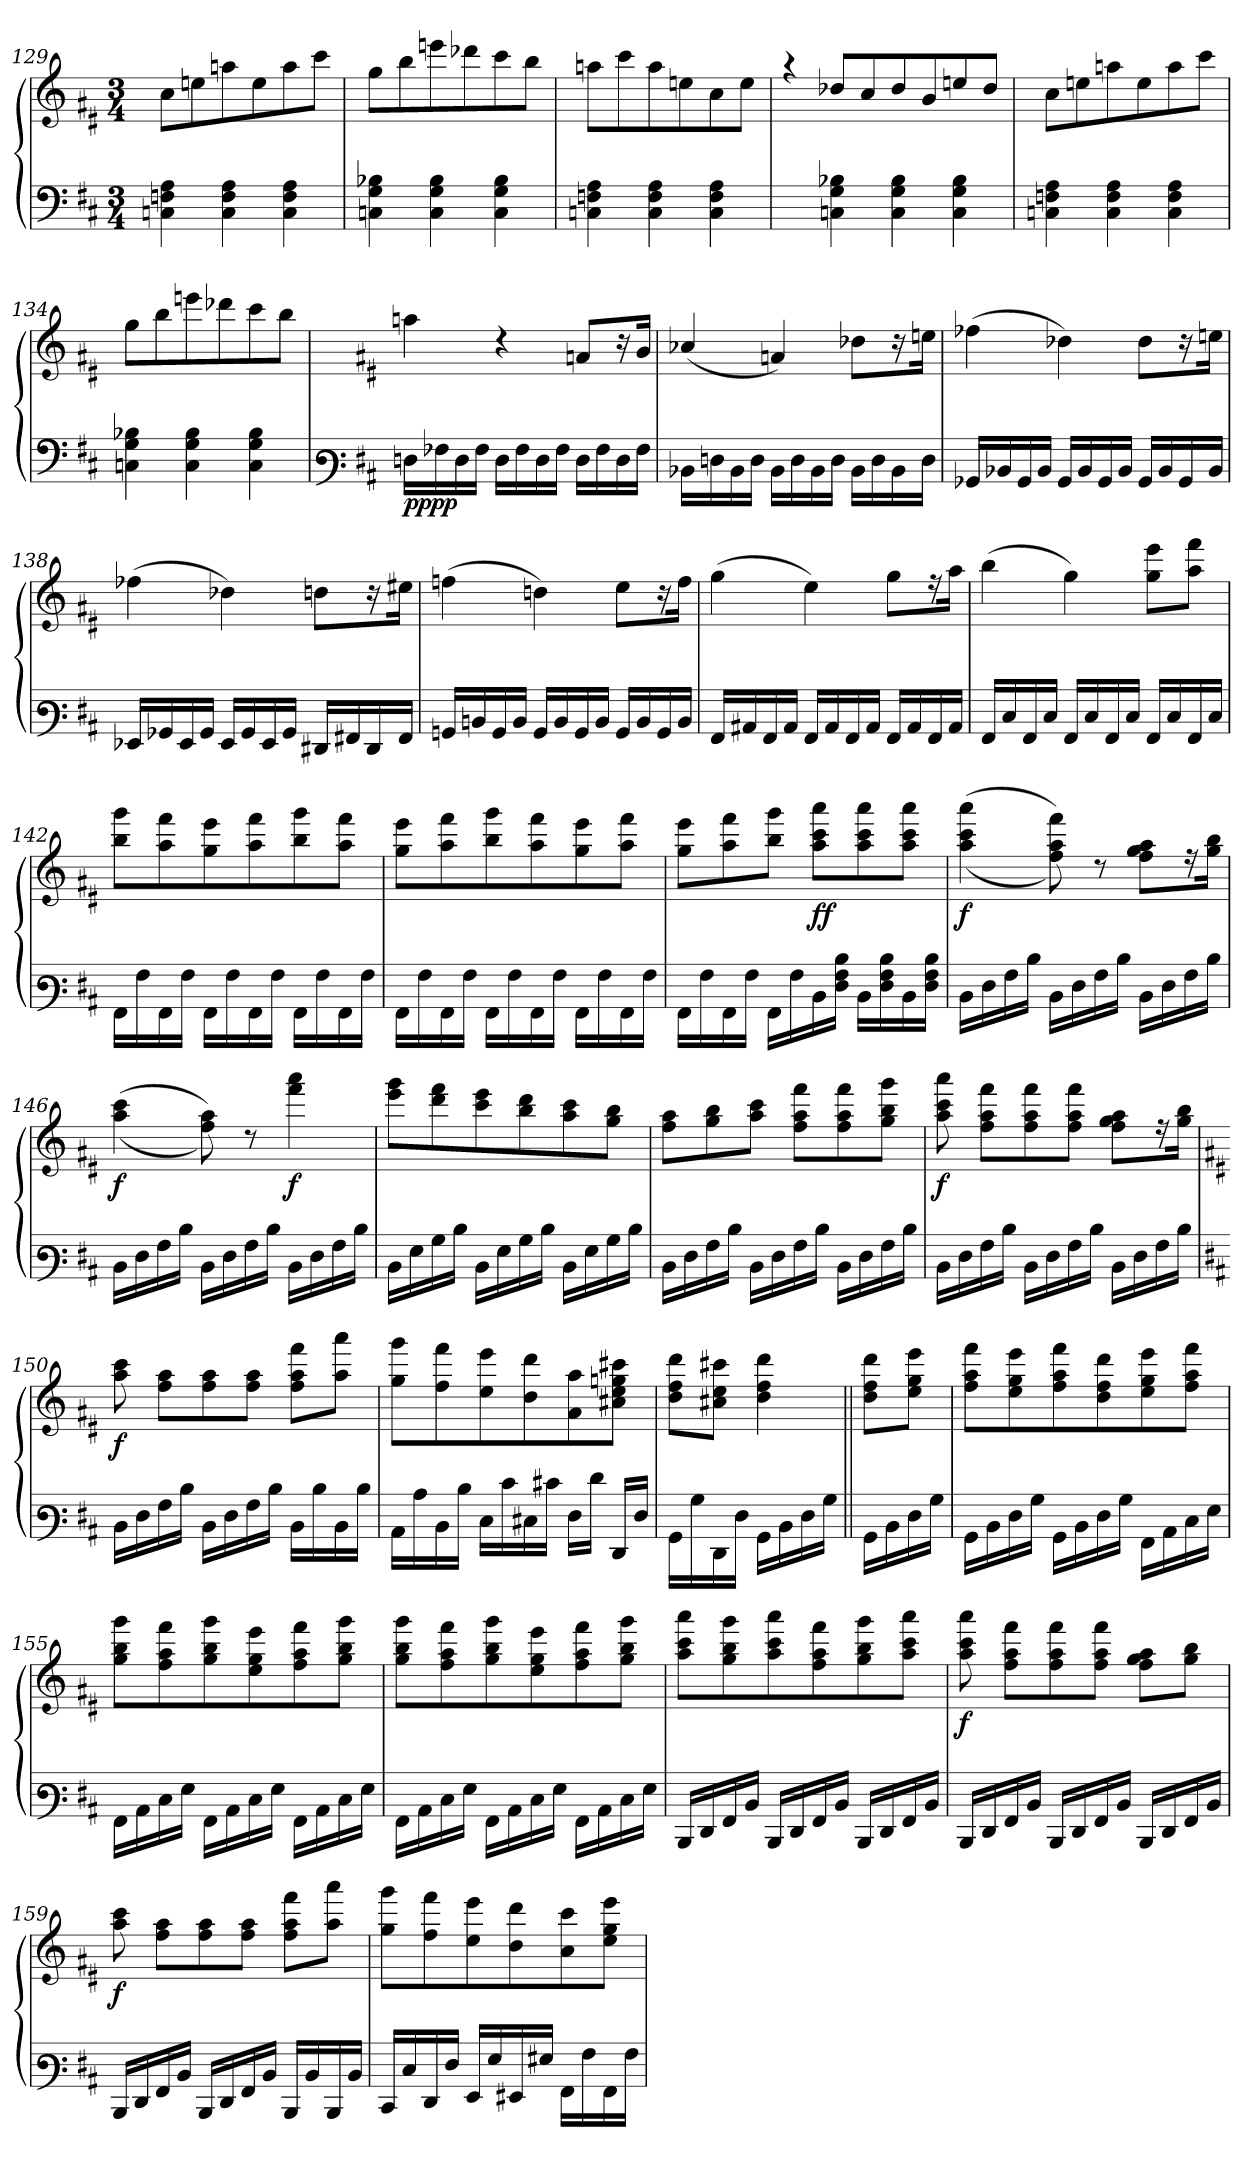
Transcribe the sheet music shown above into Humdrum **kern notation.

**kern	**kern	**dynam
*part1	*part1	*part1
*staff2	*staff1	*staff1/2
*clefF4	*clefG3	*
*k[f#c#]	*k[f#c#]	*
*M3/4	*M3/4	*
=129	=129	=129
4Cn\ 4Fn\ 4A\	8a\L	.
.	8ccn\	.
4C\ 4F\ 4A\	8ffn\	.
.	8cc\	.
4C\ 4F\ 4A\	8ff\	.
.	8aa\J	.
=130	=130	=130
4Cn\ 4G\ 4B-X\	8ee\L	.
.	8gg\	.
4C\ 4G\ 4B-\	8cccn\	.
.	8bb-X\	.
4C\ 4G\ 4B-\	8aa\	.
.	8gg\J	.
!!LO:LB:g=z
=131	=131	=131
4Cn\ 4Fn\ 4A\	8ffn\L	.
.	8aa\	.
4C\ 4F\ 4A\	8ff\	.
.	8ccn\	.
4C\ 4F\ 4A\	8a\	.
.	8cc\J	.
=132	=132	=132
4ryy	4ree	.
4Cn\ 4G\ 4B-X\	8b-X/L	.
.	8a/	.
4C\ 4G\ 4B-\	8b-/	.
.	8g/	.
4C\ 4G\ 4B-\	8ccn/	.
.	8b-/J	.
=133	=133	=133
4Cn\ 4Fn\ 4A\	8a\L	.
.	8ccn\	.
4C\ 4F\ 4A\	8ffn\	.
.	8cc\	.
4C\ 4F\ 4A\	8ff\	.
.	8aa\J	.
=134	=134	=134
4Cn\ 4G\ 4B-X\	8ee\L	.
.	8gg\	.
4C\ 4G\ 4B-\	8cccn\	.
.	8bb-X\	.
4C\ 4G\ 4B-\	8aa\	.
.	8gg\J	.
!!LO:PB:g=z
=135	=135	=135
*clefF3	*	*
*k[f#c#]	*k[f#c#]	*
!	!	!LO:DY:b=2
!	!	!LO:DY:n=1:b
16Fn\LL	4ffn\	pp pp
16A-X\	.	.
16F\	.	.
16A-\JJ	.	.
16F\LL	4rb	.
16A-\	.	.
16F\	.	.
16A-\JJ	.	.
16F\LL	8fn/L	.
16A-\	.	.
16F\	16ra	.
16A-\JJ	16g/Jk	.
=136	=136	=136
16D-X\LL	(<4a-X/	.
16Fn\	.	.
16D-\	.	.
16F\JJ	.	.
16D-\LL	4fn/)	.
16F\	.	.
16D-\	.	.
16F\JJ	.	.
16D-\LL	8b-X\L	.
16F\	.	.
16D-\	16ra	.
16F\JJ	16ccn\Jk	.
=137	=137	=137
16BB-X/LL	(>4dd-X\	.
16D-X/	.	.
16BB-/	.	.
16D-/JJ	.	.
16BB-/LL	4b-X\)	.
16D-/	.	.
16BB-/	.	.
16D-/JJ	.	.
16BB-/LL	8b-\L	.
16D-/	.	.
16BB-/	16ra	.
16D-/JJ	16ccn\Jk	.
!!LO:LB:g=z
=138	=138	=138
16GG-X/LL	(>4dd-X\	.
16BB-X/	.	.
16GG-/	.	.
16BB-/JJ	.	.
16GG-/LL	4b-X\)	.
16BB-/	.	.
16GG-/	.	.
16BB-/JJ	.	.
16FF#X/LL	8bn\L	.
16AA#X/	.	.
16FF#/	16ra	.
16AA#/JJ	16cc#X\Jk	.
=139	=139	=139
16BBn/LL	(>4ddn\	.
16Dn/	.	.
16BB/	.	.
16D/JJ	.	.
16BB/LL	4bn\)	.
16D/	.	.
16BB/	.	.
16D/JJ	.	.
16BB/LL	8cc#\L	.
16D/	.	.
16BB/	16ra	.
16D/JJ	16dd\Jk	.
=140	=140	=140
16AA/LL	(>4ee\	.
16C#X/	.	.
16AA/	.	.
16C#/JJ	.	.
16AA/LL	4cc#\)	.
16C#/	.	.
16AA/	.	.
16C#/JJ	.	.
16AA/LL	8ee\L	.
16C#/	.	.
16AA/	16rcc	.
16C#/JJ	16ff#\Jk	.
!!LO:LB:g=z
=141	=141	=141
16AA/LL	(>4gg\	.
16E/	.	.
16AA/	.	.
16E/JJ	.	.
16AA/LL	4ee\)	.
16E/	.	.
16AA/	.	.
16E/JJ	.	.
16AA/LL	8ee\ 8ccc#\L	.
16E/	.	.
16AA/	8ff#\ 8ddd\J	.
16E/JJ	.	.
=142	=142	=142
16AA\LL	8gg\ 8eee\L	.
16A\	.	.
16AA\	8ff#\ 8ddd\	.
16A\JJ	.	.
16AA\LL	8ee\ 8ccc#\	.
16A\	.	.
16AA\	8ff#\ 8ddd\	.
16A\JJ	.	.
16AA\LL	8gg\ 8eee\	.
16A\	.	.
16AA\	8ff#\ 8ddd\J	.
16A\JJ	.	.
=143	=143	=143
16AA\LL	8ee\ 8ccc#\L	.
16A\	.	.
16AA\	8ff#\ 8ddd\	.
16A\JJ	.	.
16AA\LL	8gg\ 8eee\	.
16A\	.	.
16AA\	8ff#\ 8ddd\	.
16A\JJ	.	.
16AA\LL	8ee\ 8ccc#\	.
16A\	.	.
16AA\	8ff#\ 8ddd\J	.
16A\JJ	.	.
!!LO:LB:g=z
=144	=144	=144
16AA\LL	8ee\ 8ccc#\L	.
16A\	.	.
16AA\	8ff#\ 8ddd\	.
16A\JJ	.	.
16AA\LL	8gg\ 8eee\J	.
16A\	.	.
!	!	!LO:DY:b
!	!	!LO:DY:n=1:b
16D\	8ff#\ 8aa\ 8fff#\L	f f
16F#\ 16A\ 16d\JJ	.	.
16D\LL	8ff#\ 8aa\ 8fff#\	.
16F#\ 16A\ 16d\	.	.
16D\	8ff#\ 8aa\ 8fff#\J	.
16F#\ 16A\ 16d\JJ	.	.
=145	=145	=145
!	!	!LO:DY:b
16D\LL	(<(>4ff#\ 4aa\ 4fff#\	f
16F#\	.	.
16A\	.	.
16d\JJ	.	.
16D\LL	8dd\ 8ff#\ 8ddd\))	.
16F#\	.	.
16A\	8rb	.
16d\JJ	.	.
16D\LL	8dd\ 8ee\ 8ff#\L	.
16F#\	.	.
16A\	16rcc	.
16d\JJ	16ee\ 16gg\Jk	.
=146	=146	=146
!	!	!LO:DY:b
16D\LL	(<(>4ff#\ 4aa\	f
16F#\	.	.
16A\	.	.
16d\JJ	.	.
16D\LL	8dd\ 8ff#\))	.
16F#\	.	.
16A\	8rb	.
16d\JJ	.	.
!	!	!LO:DY:b
16D\LL	4ddd\ 4fff#\	f
16F#\	.	.
16A\	.	.
16d\JJ	.	.
!!LO:LB:g=z
=147	=147	=147
16D\LL	8ccc#\ 8eee\L	.
16G\	.	.
16B\	8bb\ 8ddd\	.
16d\JJ	.	.
16D\LL	8aa\ 8ccc#\	.
16G\	.	.
16B\	8gg\ 8bb\	.
16d\JJ	.	.
16D\LL	8ff#\ 8aa\	.
16G\	.	.
16B\	8ee\ 8gg\J	.
16d\JJ	.	.
=148	=148	=148
16D\LL	8dd\ 8ff#\L	.
16F#\	.	.
16A\	8ee\ 8gg\	.
16d\JJ	.	.
16D\LL	8ff#\ 8aa\J	.
16F#\	.	.
16A\	8dd\ 8ff#\ 8ddd\L	.
16d\JJ	.	.
16D\LL	8dd\ 8ff#\ 8ddd\	.
16F#\	.	.
16A\	8ee\ 8gg\ 8eee\J	.
16d\JJ	.	.
=149	=149	=149
!	!	!LO:DY:b
16D\LL	8ff#\ 8aa\ 8fff#\	f
16F#\	.	.
16A\	8dd\ 8ff#\ 8ddd\L	.
16d\JJ	.	.
16D\LL	8dd\ 8ff#\ 8ddd\	.
16F#\	.	.
16A\	8dd\ 8ff#\ 8ddd\J	.
16d\JJ	.	.
16D\LL	8dd\ 8ee\ 8ff#\L	.
16F#\	.	.
16A\	16rcc	.
16d\JJ	16ee\ 16gg\Jk	.
!!LO:PB:g=z
=150	=150	=150
*k[f#c#]	*k[f#c#]	*
!	!	!LO:DY:b
16D\LL	8ff#\ 8aa\	f
16F#\	.	.
16A\	8dd\ 8ff#\L	.
16d\JJ	.	.
16D\LL	8dd\ 8ff#\	.
16F#\	.	.
16A\	8dd\ 8ff#\J	.
16d\JJ	.	.
16D\LL	8dd\ 8ff#\ 8ddd\L	.
16d\	.	.
16D\	8ff#\ 8fff#\J	.
16d\JJ	.	.
=151	=151	=151
16C#\LL	8ee\ 8eee\L	.
16c#\	.	.
16D\	8dd\ 8ddd\	.
16d\JJ	.	.
16E\LL	8cc#\ 8ccc#\	.
16e\	.	.
16E#X\	8b\ 8bb\	.
16e#X\JJ	.	.
16F#\LL	8f#\ 8ff#\	.
16f#\JJ	.	.
16FF#/LL	8a#X\ 8cc#\ 8een\ 8aa#X\J	.
16F#/JJ	.	.
=152	=152	=152
16BB\LL	8b\ 8dd\ 8bb\L	.
16B\	.	.
16FF#\	8a#X\ 8cc#\ 8aa#X\J	.
16F#\JJ	.	.
16BB\LL	4b\ 4dd\ 4bb\	.
16D\	.	.
16F#\	.	.
16B\JJ	.	.
!!LO:LB:g=z
=153||	=153||	=153||
16BB\LL	8b\ 8dd\ 8bb\L	.
16D\	.	.
16F#\	8cc#\ 8ee\ 8ccc#\J	.
16B\JJ	.	.
=154	=154	=154
16BB\LL	8dd\ 8ff#\ 8ddd\L	.
16D\	.	.
16F#\	8cc#\ 8ee\ 8ccc#\	.
16B\JJ	.	.
16BB\LL	8dd\ 8ff#\ 8ddd\	.
16D\	.	.
16F#\	8b\ 8dd\ 8bb\	.
16B\JJ	.	.
16AA\LL	8cc#\ 8ee\ 8ccc#\	.
16C#\	.	.
16E\	8dd\ 8ff#\ 8ddd\J	.
16G\JJ	.	.
=155	=155	=155
16AA\LL	8ee\ 8gg\ 8eee\L	.
16C#\	.	.
16E\	8dd\ 8ff#\ 8ddd\	.
16G\JJ	.	.
16AA\LL	8ee\ 8gg\ 8eee\	.
16C#\	.	.
16E\	8cc#\ 8ee\ 8ccc#\	.
16G\JJ	.	.
16AA\LL	8dd\ 8ff#\ 8ddd\	.
16C#\	.	.
16E\	8ee\ 8gg\ 8eee\J	.
16G\JJ	.	.
=156	=156	=156
16AA\LL	8ee\ 8gg\ 8eee\L	.
16C#\	.	.
16E\	8dd\ 8ff#\ 8ddd\	.
16G\JJ	.	.
16AA\LL	8ee\ 8gg\ 8eee\	.
16C#\	.	.
16E\	8cc#\ 8ee\ 8ccc#\	.
16G\JJ	.	.
16AA\LL	8dd\ 8ff#\ 8ddd\	.
16C#\	.	.
16E\	8ee\ 8gg\ 8eee\J	.
16G\JJ	.	.
!!LO:LB:g=z
=157	=157	=157
16DD/LL	8ff#\ 8aa\ 8fff#\L	.
16FF#/	.	.
16AA/	8ee\ 8gg\ 8eee\	.
16D/JJ	.	.
16DD/LL	8ff#\ 8aa\ 8fff#\	.
16FF#/	.	.
16AA/	8dd\ 8ff#\ 8ddd\	.
16D/JJ	.	.
16DD/LL	8ee\ 8gg\ 8eee\	.
16FF#/	.	.
16AA/	8ff#\ 8aa\ 8fff#\J	.
16D/JJ	.	.
=158	=158	=158
!	!	!LO:DY:b
16DD/LL	8ff#\ 8aa\ 8fff#\	f
16FF#/	.	.
16AA/	8dd\ 8ff#\ 8ddd\L	.
16D/JJ	.	.
16DD/LL	8dd\ 8ff#\ 8ddd\	.
16FF#/	.	.
16AA/	8dd\ 8ff#\ 8ddd\J	.
16D/JJ	.	.
16DD/LL	8dd\ 8ee\ 8ff#\L	.
16FF#/	.	.
16AA/	8ee\ 8gg\J	.
16D/JJ	.	.
=159	=159	=159
!	!	!LO:DY:b
16DD/LL	8ff#\ 8aa\	f
16FF#/	.	.
16AA/	8dd\ 8ff#\L	.
16D/JJ	.	.
16DD/LL	8dd\ 8ff#\	.
16FF#/	.	.
16AA/	8dd\ 8ff#\J	.
16D/JJ	.	.
16DD/LL	8dd\ 8ff#\ 8ddd\L	.
16D/	.	.
16DD/	8ff#\ 8fff#\J	.
16D/JJ	.	.
!!LO:LB:g=z
=160	=160	=160
16EE/LL	8ee\ 8eee\L	.
16E/	.	.
16FF#/	8dd\ 8ddd\	.
16F#/JJ	.	.
16GG/LL	8cc#\ 8ccc#\	.
16G/	.	.
16GG#X/	8b\ 8bb\	.
16G#X/JJ	.	.
16AA\LL	8a\ 8aa\	.
16A\	.	.
16AA\	8cc#\ 8ee\ 8ccc#\J	.
16A\JJ	.	.
=	=	=
*-	*-	*-
